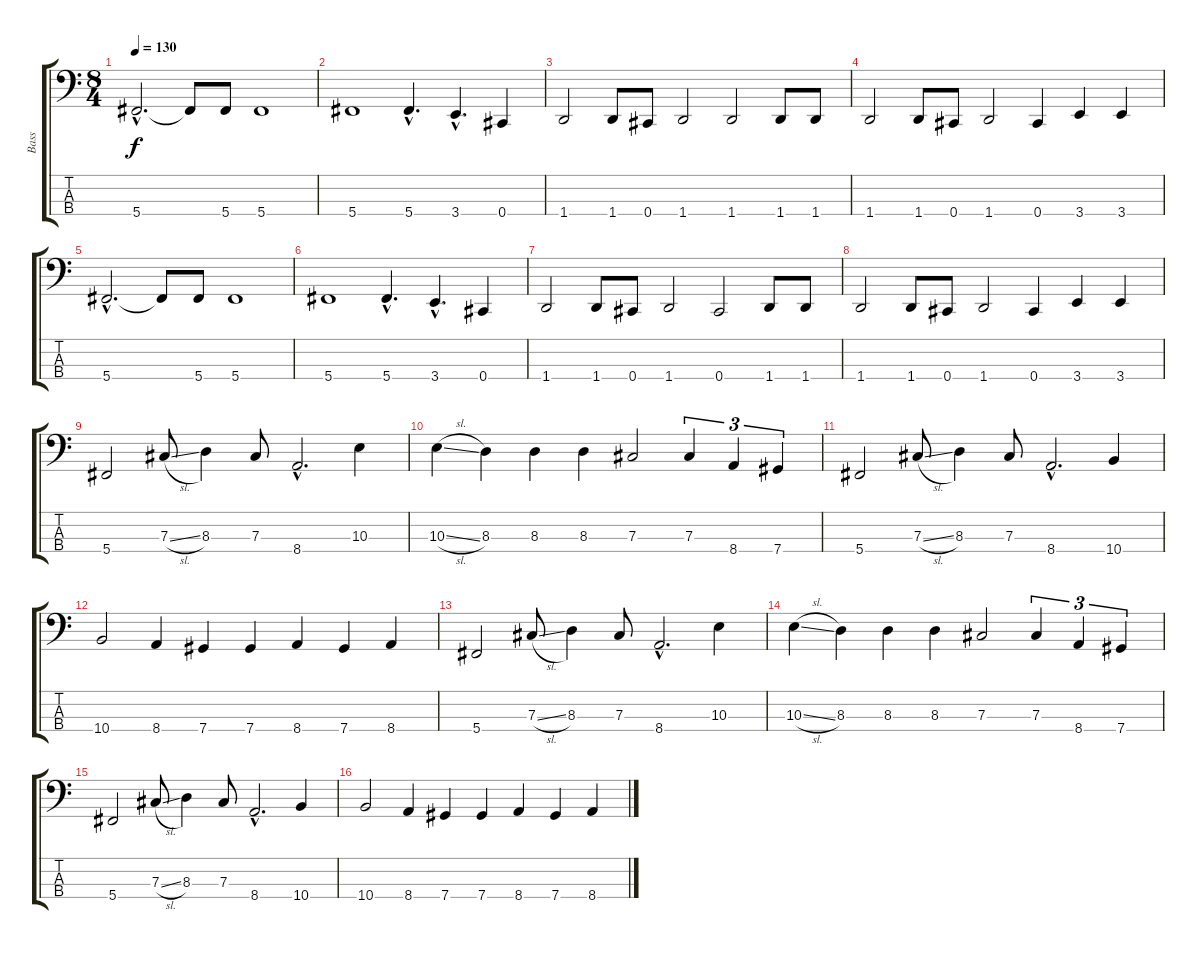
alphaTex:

\track ("Bass" "Bass") {instrument electricbasspick}
\staff {score tabs}
\tuning (E2 B1 Gb1 Db1) {hide}
\ts (8 4)
\tempo 130
\clef f4
\ks c
5.4{hac}.2{d dy f} 5.4{t}.8 5.4.8 5.4.1 |
5.4.1 5.4{hac}.4{d} 3.4{hac}.4{d} 0.4.4 |
1.4.2 1.4.8 0.4.8 1.4.2 1.4.2 1.4.8 1.4.8 |
1.4.2 1.4.8 0.4.8 1.4.2 0.4.4 3.4.4 3.4.4 |
5.4{hac}.2{d} 5.4{t}.8 5.4.8 5.4.1 |
5.4.1 5.4{hac}.4{d} 3.4{hac}.4{d} 0.4.4 |
1.4.2 1.4.8 0.4.8 1.4.2 0.4.2 1.4.8 1.4.8 |
1.4.2 1.4.8 0.4.8 1.4.2 0.4.4 3.4.4 3.4.4 |
5.4.2 7.3{sl}.8 8.3.4 7.3.8 8.4{hac}.2{d} 10.3.4 |
10.3{sl}.4 8.3.4 8.3.4 8.3.4 7.3.2 7.3.4{tu (3 2)} 8.4.4{tu (3 2)} 7.4.4{tu (3 2)} |
5.4.2 7.3{sl}.8 8.3.4 7.3.8 8.4{hac}.2{d} 10.4.4 |
10.4.2 8.4.4 7.4.4 7.4.4 8.4.4 7.4.4 8.4.4 |
5.4.2 7.3{sl}.8 8.3.4 7.3.8 8.4{hac}.2{d} 10.3.4 |
10.3{sl}.4 8.3.4 8.3.4 8.3.4 7.3.2 7.3.4{tu (3 2)} 8.4.4{tu (3 2)} 7.4.4{tu (3 2)} |
5.4.2 7.3{sl}.8 8.3.4 7.3.8 8.4{hac}.2{d} 10.4.4 |
10.4.2 8.4.4 7.4.4 7.4.4 8.4.4 7.4.4 8.4.4
